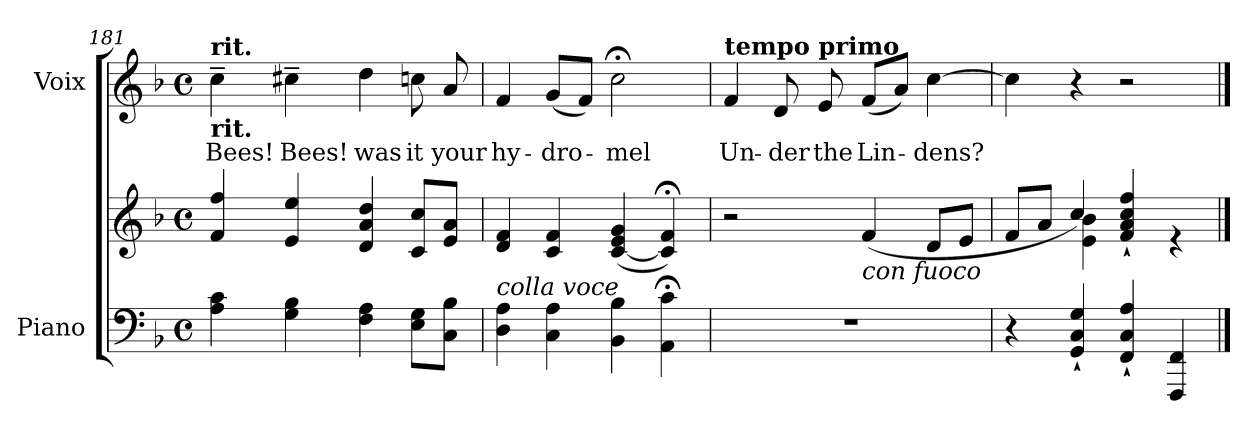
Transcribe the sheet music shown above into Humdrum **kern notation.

**kern	**kern	**kern	**text
*part2	*part2	*part1	*part1
*staff3	*staff2	*staff1	*staff1
*I"Piano	*	*I"Voix	*
*I'Pno	*	*	*
!!LO:LB:g=z
*clefF4	*clefG2	*clefG2	*
*k[b-]	*k[b-]	*k[b-]	*
*M4/4	*M4/4	*M4/4	*
*met(c)	*met(c)	*met(c)	*
*MM104	*MM104	*MM104	*
=181	=181	=181	=181
!	!	!LO:TX:b:B:t=rit.	!
!	!	!LO:TX:a:B:t=rit.	!
4A\ 4c\	4f/ 4ff/	4cc~\	Bees!
4G\ 4B-\	4e/ 4ee/	4cc#X~\	Bees!
4F\ 4A\	4d/ 4a/ 4dd/	4dd\	was
8E\ 8G\L	8c/ 8cc/L	8ccn\	it
8C\ 8B-\J	8e/ 8a/J	8a/	your
=182	=182	=182	=182
!LO:TX:a:i:t=colla voce	!	!	!
4D\ 4A\	4d/ 4f/	4f/	hy-
4C\ 4A\	4c/ 4f/	(8g/L	-dro-
.	.	8f/J)	.
4BB-\ 4B-\	([4c/ 4e/ 4g/	2cc;<\	-mel
4AA\;< 4c\;<	4c/];< 4f/;<)	.	.
=183	=183	=183	=183
*	*	*MM116	*
!	!	!LO:TX:a:B:t=tempo primo	!
1r	2r	4f/	Un-
.	.	8d/	-der
.	.	8e/	the
!	!LO:TX:b:i:t=con fuoco	!	!
.	(4f/	(8f/L	Lin-
.	.	8a/J)	.
.	8d/L	[4cc\	-dens?
.	8e/J	.	.
=184	=184	=184	=184
*	*^	*	*
4r	8f/L	4ryy	4cc\]	.
.	8a/J	.	.	.
4GG/` 4C/` 4G/`	4cc/)	4e\ 4b-\	4r	.
4FF/` 4C/` 4A/`	4f/` 4a/` 4cc/` 4ff/`	2ryy	2r	.
4FFF/ 4FF/	4re	.	.	.
*	*v	*v	*	*
==	==	==	==
*-	*-	*-	*-
